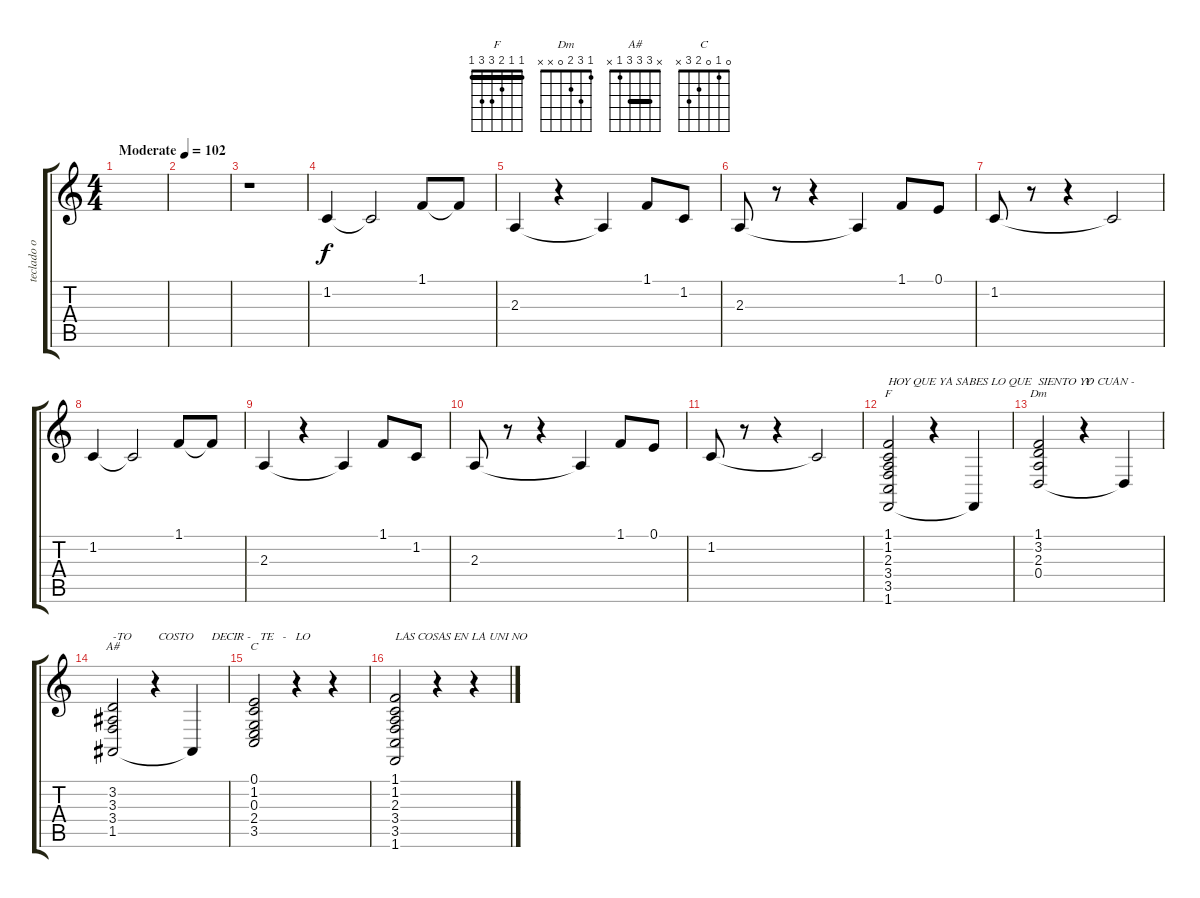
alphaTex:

\track ("teclado o guitarra" "teclado o ") {instrument drawbarorgan}
\staff {score tabs}
\tuning (E4 B3 G3 D3 A2 E2) {hide}
\chord ("F" 1 1 2 3 3 1) {barre 1}
\chord ("Dm" 1 3 2 0 x x)
\chord ("A#" x 3 3 3 1 x) {barre 3}
\chord ("C" 0 1 0 2 3 x)
\ts (4 4)
\tempo (102 "Moderate")
\clef g2
\ks c
|
|
r.1 |
1.2.4 1.2{t}.2 1.1.8 1.1{t}.8 |
2.3.4 r.4 2.3{t}.4 1.1.8 1.2.8 |
2.3.8 r.8 r.4 2.3{t}.4 1.1.8 0.1.8 |
1.2.8 r.8 r.4 1.2{t}.2 |
1.2.4 1.2{t}.2 1.1.8 1.1{t}.8 |
2.3.4 r.4 2.3{t}.4 1.1.8 1.2.8 |
2.3.8 r.8 r.4 2.3{t}.4 1.1.8 0.1.8 |
1.2.8 r.8 r.4 1.2{t}.2 |
(1.1 1.2 2.3 3.4 3.5 1.6).2{ch "F" txt "HOY QUE YA SABES LO QUE "} r.4 1.6{t}.4 |
(1.1 3.2 2.3 0.4).2{ch "Dm" txt "SIENTO YO "} r.4{txt "Y  CUAN -"} 0.4{t}.4 |
(3.2 3.3 3.4 1.5).2{ch "A#" txt "-TO         COSTO      DECIR -   TE   -   LO"} r.4 1.5{t}.4 |
(0.1 1.2 0.3 2.4 3.5).2{ch "C"} r.4 r.4 |
(1.1 1.2 2.3 3.4 3.5 1.6).2{txt "LAS COSAS EN LA UNI NO "} r.4 r.4
